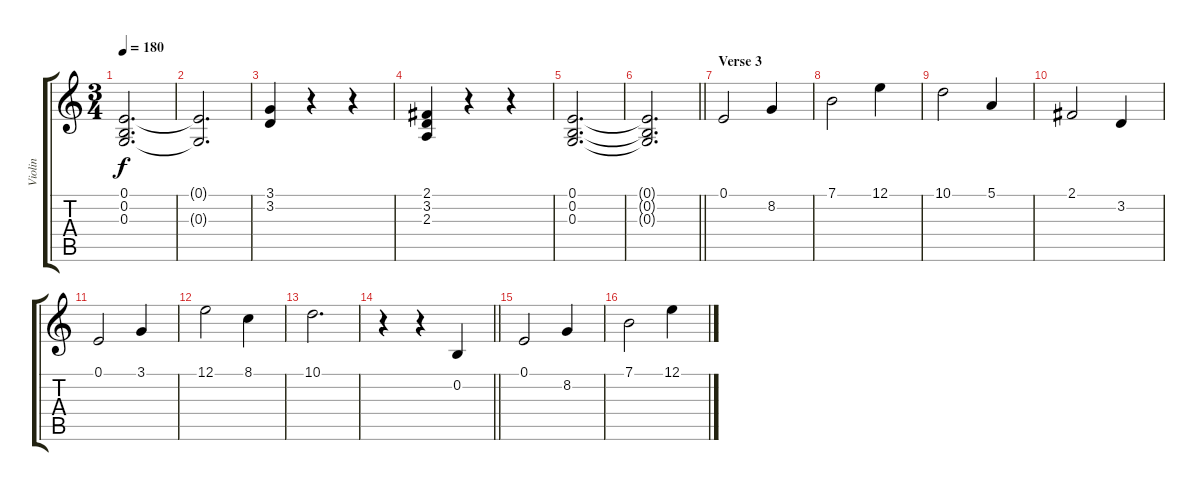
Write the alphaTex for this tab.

\track ("Violin" "Violin") {instrument violin}
\staff {score tabs}
\tuning (E4 B3 G3 D3 A2 E2) {hide}
\ts (3 4)
\tempo 180
\clef g2
\ks c
(0.1 0.2 0.3).2{d dy f} |
(0.1{t} 0.3{t}).2{d} |
(3.1 3.2).4 r.4 r.4 |
(2.1 3.2 2.3).4 r.4 r.4 |
(0.1 0.2 0.3).2{d} |
\barLineRight lightlight
(0.1{t} 0.2{t} 0.3{t}).2{d} |
\section ("" "Verse 3")
0.1.2 8.2.4 |
7.1.2 12.1.4 |
10.1.2 5.1.4 |
2.1.2 3.2.4 |
0.1.2 3.1.4 |
12.1.2 8.1.4 |
10.1.2{d} |
\barLineRight lightlight
r.4 r.4 0.2.4 |
0.1.2 8.2.4 |
7.1.2 12.1.4
